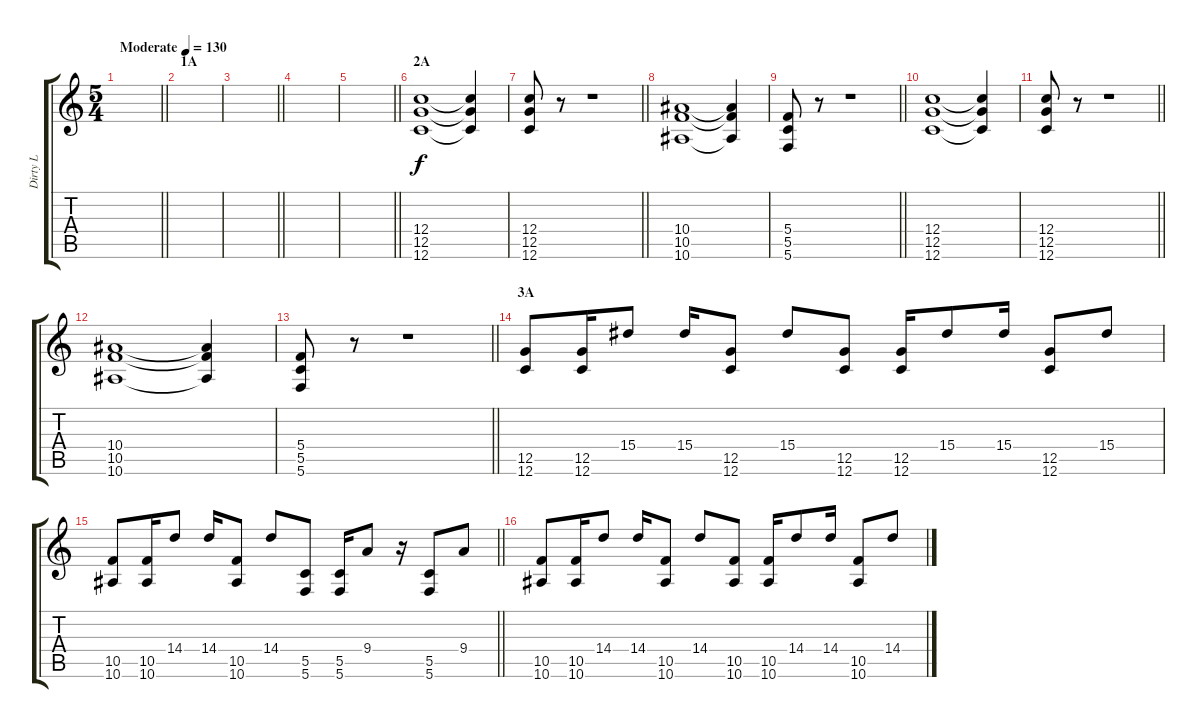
\track ("Dirty L" "Dirty L") {instrument overdrivenguitar}
\staff {score tabs}
\tuning (D4 A3 F3 C3 G2 C2) {hide}
\ts (5 4)
\tempo (130 "Moderate")
\clef g2
\barLineRight lightlight
\ks c
|
\section ("" "1A")
|
\barLineRight lightlight
|
|
\barLineRight lightlight
|
\section ("" "2A")
(12.4 12.5 12.6).1 (12.4{t} 12.5{t} 12.6{t}).4 |
\barLineRight lightlight
(12.4 12.5 12.6).8 r.8 r.1 |
(10.4 10.5 10.6).1 (10.4{t} 10.5{t} 10.6{t}).4 |
\barLineRight lightlight
(5.4 5.5 5.6).8 r.8 r.1 |
(12.4 12.5 12.6).1 (12.4{t} 12.5{t} 12.6{t}).4 |
\barLineRight lightlight
(12.4 12.5 12.6).8 r.8 r.1 |
(10.4 10.5 10.6).1 (10.4{t} 10.5{t} 10.6{t}).4 |
\barLineRight lightlight
(5.4 5.5 5.6).8 r.8 r.1 |
\section ("" "3A")
(12.5 12.6).8 (12.5 12.6).16 15.4.8 15.4.16 (12.5 12.6).8 15.4.8 (12.5 12.6).8 (12.5 12.6).16 15.4.8 15.4.16 (12.5 12.6).8 15.4.8 |
\barLineRight lightlight
(10.5 10.6).8 (10.5 10.6).16 14.4.8 14.4.16 (10.5 10.6).8 14.4.8 (5.5 5.6).8 (5.5 5.6).16 9.4.8 r.16 (5.5 5.6).8 9.4.8 |
(10.5 10.6).8 (10.5 10.6).16 14.4.8 14.4.16 (10.5 10.6).8 14.4.8 (10.5 10.6).8 (10.5 10.6).16 14.4.8 14.4.16 (10.5 10.6).8 14.4.8
